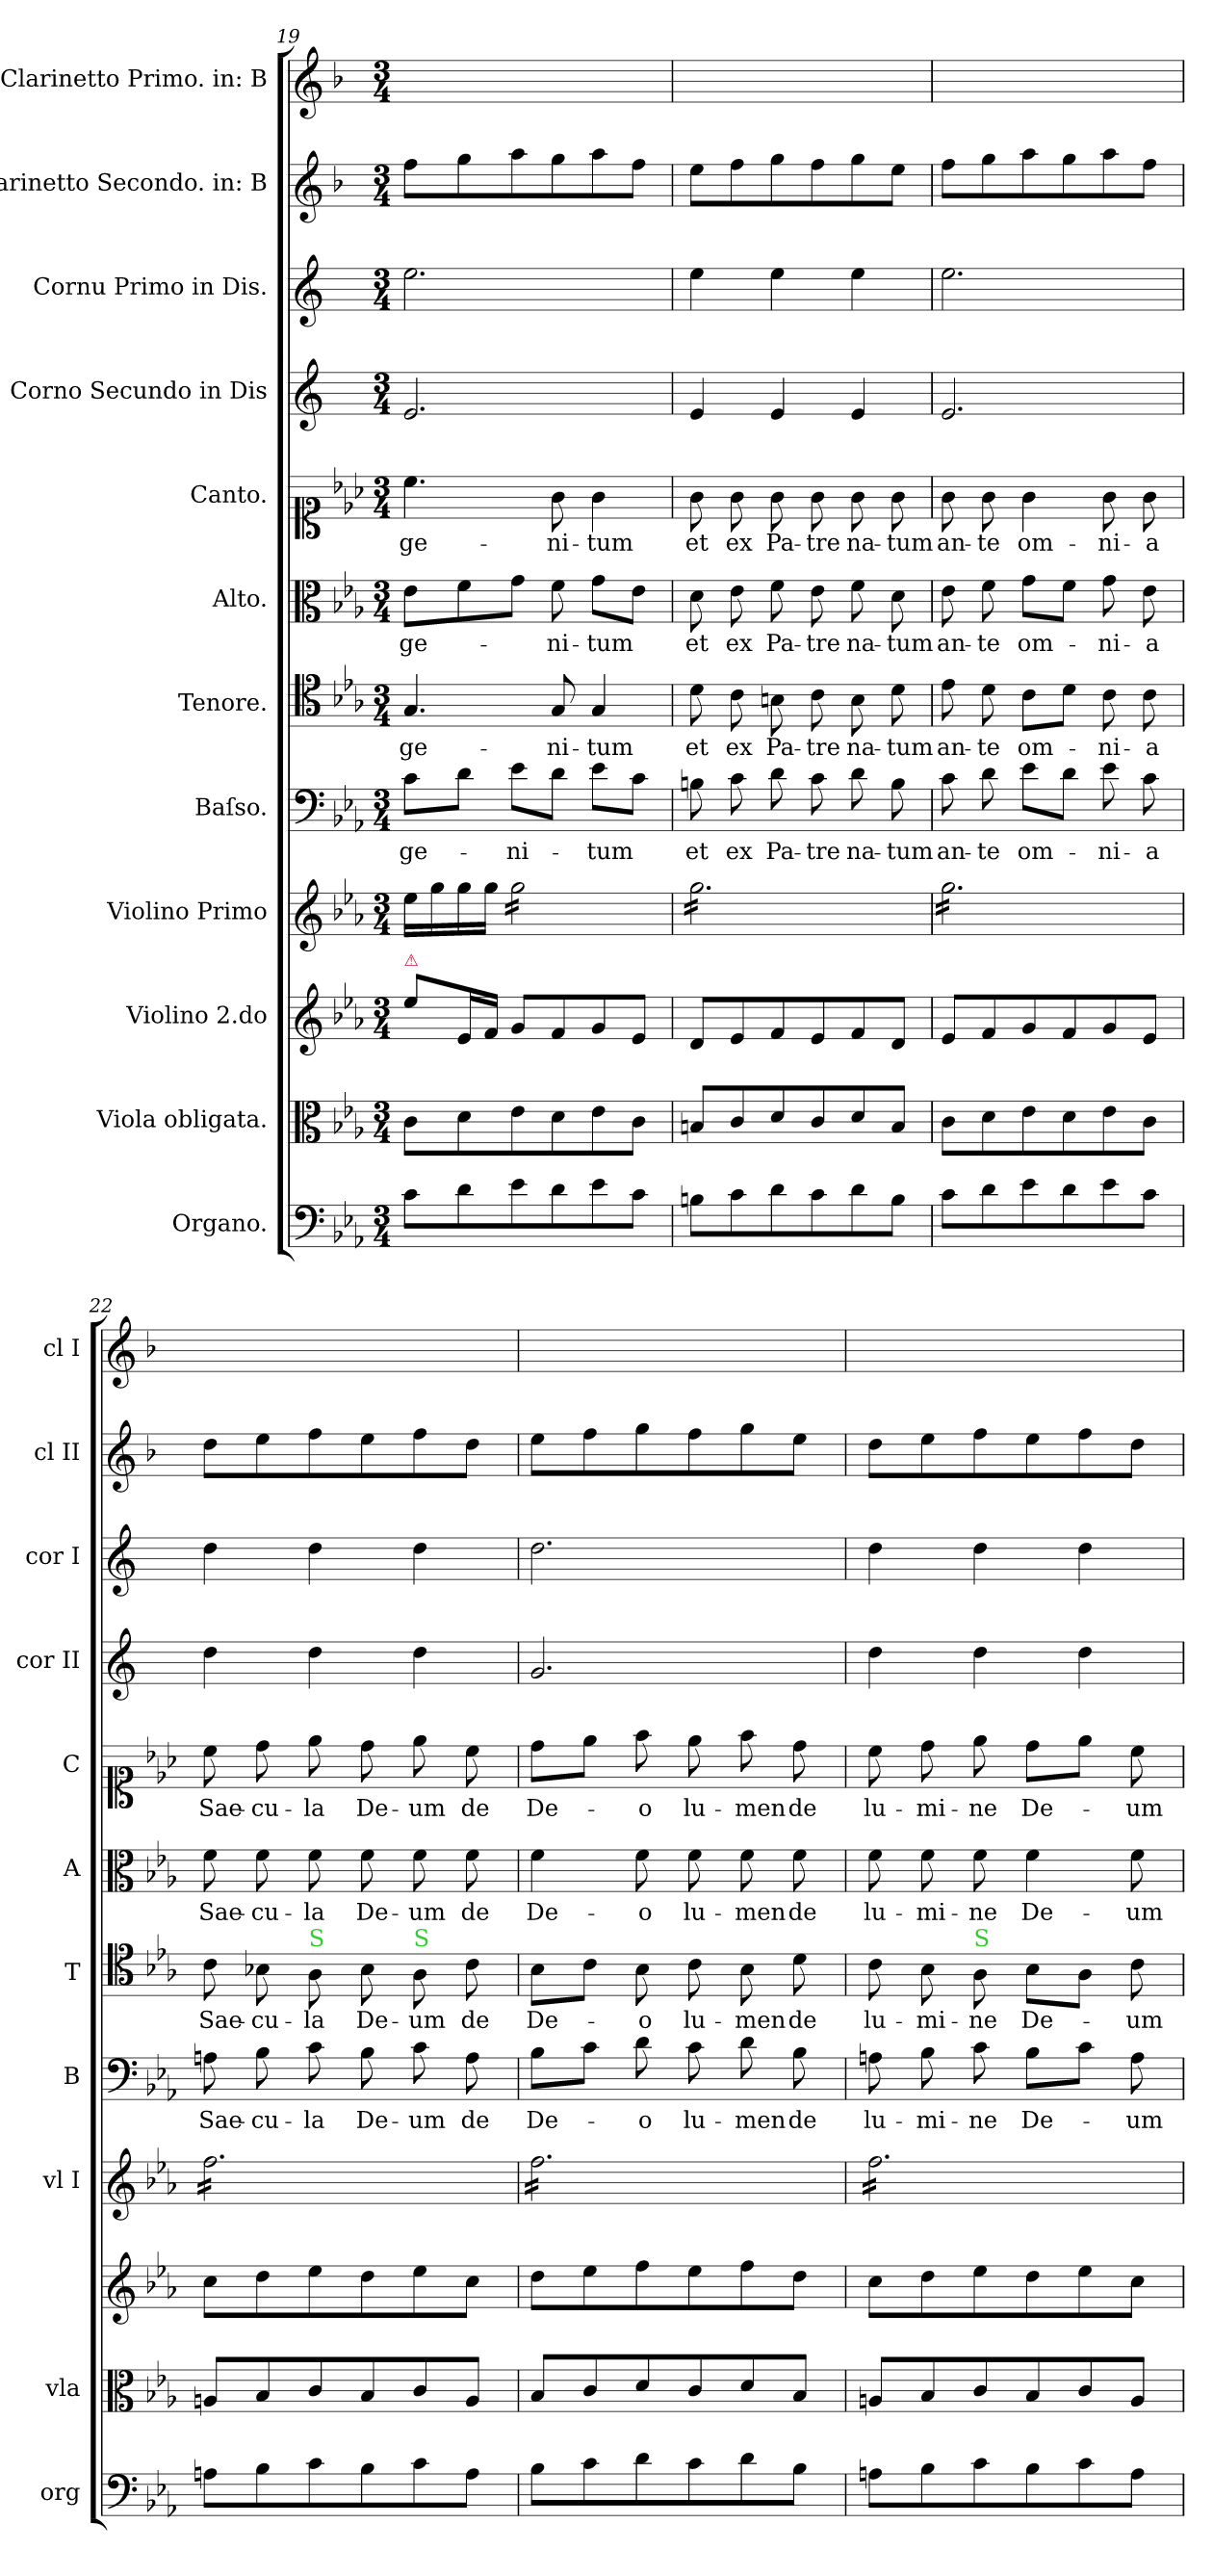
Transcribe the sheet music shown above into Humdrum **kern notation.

**kern	**kern	**kern	**kern	**kern	**text	**kern	**text	**kern	**text	**kern	**text	**kern	**kern	**kern	**kern
*part12	*part11	*part10	*part9	*part8	*part8	*part7	*part7	*part6	*part6	*part5	*part5	*part4	*part3	*part2	*part1
*staff12	*staff11	*staff10	*staff9	*staff8	*staff8	*staff7	*staff7	*staff6	*staff6	*staff5	*staff5	*staff4	*staff3	*staff2	*staff1
*I"Organo.	*I"Viola obligata.	*I"Violino 2.do	*I"Violino Primo	*I"Baſso.	*	*I"Tenore.	*	*I"Alto.	*	*I"Canto.	*	*I"Corno Secundo in Dis	*I"Cornu Primo in Dis.	*I"Clarinetto Secondo. in: B	*I"Clarinetto Primo. in: B
*I'org	*I'vla	*	*I'vl I	*I'B	*	*I'T	*	*I'A	*	*I'C	*	*I'cor II	*I'cor I	*I'cl II	*I'cl I
*clefF4	*clefC3	*clefG2	*clefG2	*clefF4	*	*clefC4	*	*clefC3	*	*clefC1	*	*clefG2	*clefG2	*clefG2	*clefG2
*	*	*	*	*	*	*	*	*	*	*	*	*ITrd5c9	*ITrd5c9	*ITrd1c2	*ITrd1c2
*k[b-e-a-]	*k[b-e-a-]	*k[b-e-a-]	*k[b-e-a-]	*k[b-e-a-]	*	*k[b-e-a-]	*	*k[b-e-a-]	*	*k[b-e-a-]	*	*k[b-e-a-]	*k[b-e-a-]	*k[b-e-a-]	*k[b-e-a-]
*E-:	*E-:	*E-:	*E-:	*E-:	*	*E-:	*	*E-:	*	*E-:	*	*E-:	*E-:	*E-:	*E-:
*M3/4	*M3/4	*M3/4	*M3/4	*M3/4	*	*M3/4	*	*M3/4	*	*M3/4	*	*M3/4	*M3/4	*M3/4	*M3/4
=19	=19	=19	=19	=19	=19	=19	=19	=19	=19	=19	=19	=19	=19	=19	=19
!	!	!LO:TX:a:color=crimson:t=⚠	!	!	!	!	!	!	!	!	!	!	!	!	!
8c\L	8c\L	8ee-\L	16ee-\LL	8c\L	-ge-	4.G/	-ge-	8e-\L	-ge-	4.cc\	-ge-	2.G/	2.g\	8ee-\L	2.ryy
.	.	.	16gg\	.	.	.	.	.	.	.	.	.	.	.	.
8d\	8d\	16e-/L	16gg\	8d\J	.	.	.	8f\	.	.	.	.	.	8ff\	.
.	.	16f/JJ	16gg\JJ	.	.	.	.	.	.	.	.	.	.	.	.
*	*	*	*tremolo	*	*	*	*	*	*	*	*	*	*	*	*
8e-\	8e-\	8g/L	16gg\LL	8e-\L	-ni-	.	.	8g\J	.	.	.	.	.	8gg\	.
.	.	.	16gg\	.	.	.	.	.	.	.	.	.	.	.	.
8d\	8d\	8f/	16gg\	8d\J	.	8G/	-ni-	8f\	-ni-	8g\	-ni-	.	.	8ff\	.
.	.	.	16gg\	.	.	.	.	.	.	.	.	.	.	.	.
8e-\	8e-\	8g/	16gg\	8e-\L	-tum	4G/	-tum	8g\L	-tum	4g\	-tum	.	.	8gg\	.
.	.	.	16gg\	.	.	.	.	.	.	.	.	.	.	.	.
8c\J	8c\J	8e-/J	16gg\	8c\J	.	.	.	8e-\J	.	.	.	.	.	8ee-\J	.
.	.	.	16gg\JJ	.	.	.	.	.	.	.	.	.	.	.	.
=20	=20	=20	=20	=20	=20	=20	=20	=20	=20	=20	=20	=20	=20	=20	=20
8Bn\L	8Bn/L	8d/L	16gg\LL	8Bn\	et	8d\	et	8d\	et	8g\	et	4G/	4g\	8dd\L	2.ryy
.	.	.	16gg\	.	.	.	.	.	.	.	.	.	.	.	.
8c\	8c/	8e-/	16gg\	8c\	ex	8c\	ex	8e-\	ex	8g\	ex	.	.	8ee-\	.
.	.	.	16gg\	.	.	.	.	.	.	.	.	.	.	.	.
8d\	8d/	8f/	16gg\	8d\	Pa-	8Bn\	Pa-	8f\	Pa-	8g\	Pa-	4G/	4g\	8ff\	.
.	.	.	16gg\	.	.	.	.	.	.	.	.	.	.	.	.
8c\	8c/	8e-/	16gg\	8c\	-tre	8c\	-tre	8e-\	-tre	8g\	-tre	.	.	8ee-\	.
.	.	.	16gg\	.	.	.	.	.	.	.	.	.	.	.	.
8d\	8d/	8f/	16gg\	8d\	na-	8B\	na-	8f\	na-	8g\	na-	4G/	4g\	8ff\	.
.	.	.	16gg\	.	.	.	.	.	.	.	.	.	.	.	.
8B\J	8B/J	8d/J	16gg\	8B\	-tum	8d\	-tum	8d\	-tum	8g\	-tum	.	.	8dd\J	.
.	.	.	16gg\JJ	.	.	.	.	.	.	.	.	.	.	.	.
=21	=21	=21	=21	=21	=21	=21	=21	=21	=21	=21	=21	=21	=21	=21	=21
8c\L	8c\L	8e-/L	16gg\LL	8c\	an-	8e-\	an-	8e-\	an-	8g\	an-	2.G/	2.g\	8ee-\L	2.ryy
.	.	.	16gg\	.	.	.	.	.	.	.	.	.	.	.	.
8d\	8d\	8f/	16gg\	8d\	-te	8d\	-te	8f\	-te	8g\	-te	.	.	8ff\	.
.	.	.	16gg\	.	.	.	.	.	.	.	.	.	.	.	.
8e-\	8e-\	8g/	16gg\	8e-\L	om-	8c\L	om-	8g\L	om-	4g\	om-	.	.	8gg\	.
.	.	.	16gg\	.	.	.	.	.	.	.	.	.	.	.	.
8d\	8d\	8f/	16gg\	8d\J	.	8d\J	.	8f\J	.	.	.	.	.	8ff\	.
.	.	.	16gg\	.	.	.	.	.	.	.	.	.	.	.	.
8e-\	8e-\	8g/	16gg\	8e-\	-ni-	8c\	-ni-	8g\	-ni-	8g\	-ni-	.	.	8gg\	.
.	.	.	16gg\	.	.	.	.	.	.	.	.	.	.	.	.
8c\J	8c\J	8e-/J	16gg\	8c\	-a	8c\	-a	8e-\	-a	8g\	-a	.	.	8ee-\J	.
.	.	.	16gg\JJ	.	.	.	.	.	.	.	.	.	.	.	.
=22	=22	=22	=22	=22	=22	=22	=22	=22	=22	=22	=22	=22	=22	=22	=22
8An\L	8An/L	8cc\L	16ff\LL	8An\	Sae-	8c\	Sae-	8f\	Sae-	8cc\	Sae-	4f\	4f\	8cc\L	2.ryy
.	.	.	16ff\	.	.	.	.	.	.	.	.	.	.	.	.
8B-\	8B-/	8dd\	16ff\	8B-\	-cu-	8B-X\	-cu-	8f\	-cu-	8dd\	-cu-	.	.	8dd\	.
.	.	.	16ff\	.	.	.	.	.	.	.	.	.	.	.	.
!	!	!	!	!	!	!LO:TX:a:color=limegreen:t=S	!	!	!	!	!	!	!	!	!
8c\	8c/	8ee-\	16ff\	8c\	-la	8A-\	-la	8f\	-la	8ee-\	-la	4f\	4f\	8ee-\	.
.	.	.	16ff\	.	.	.	.	.	.	.	.	.	.	.	.
8B-\	8B-/	8dd\	16ff\	8B-\	De-	8B-\	De-	8f\	De-	8dd\	De-	.	.	8dd\	.
.	.	.	16ff\	.	.	.	.	.	.	.	.	.	.	.	.
!	!	!	!	!	!	!LO:TX:a:color=limegreen:t=S	!	!	!	!	!	!	!	!	!
8c\	8c/	8ee-\	16ff\	8c\	-um	8A-\	-um	8f\	-um	8ee-\	-um	4f\	4f\	8ee-\	.
.	.	.	16ff\	.	.	.	.	.	.	.	.	.	.	.	.
8A\J	8A/J	8cc\J	16ff\	8A\	de	8c\	de	8f\	de	8cc\	de	.	.	8cc\J	.
.	.	.	16ff\JJ	.	.	.	.	.	.	.	.	.	.	.	.
=23	=23	=23	=23	=23	=23	=23	=23	=23	=23	=23	=23	=23	=23	=23	=23
8B-\L	8B-/L	8dd\L	16ff\LL	8B-\L	De-	8B-\L	De-	4f\	De-	8dd\L	De-	2.B-/	2.f\	8dd\L	2.ryy
.	.	.	16ff\	.	.	.	.	.	.	.	.	.	.	.	.
8c\	8c/	8ee-\	16ff\	8c\J	.	8c\J	.	.	.	8ee-\J	.	.	.	8ee-\	.
.	.	.	16ff\	.	.	.	.	.	.	.	.	.	.	.	.
8d\	8d/	8ff\	16ff\	8d\	-o	8B-\	-o	8f\	-o	8ff\	-o	.	.	8ff\	.
.	.	.	16ff\	.	.	.	.	.	.	.	.	.	.	.	.
8c\	8c/	8ee-\	16ff\	8c\	lu-	8c\	lu-	8f\	lu-	8ee-\	lu-	.	.	8ee-\	.
.	.	.	16ff\	.	.	.	.	.	.	.	.	.	.	.	.
8d\	8d/	8ff\	16ff\	8d\	-men	8B-\	-men	8f\	-men	8ff\	-men	.	.	8ff\	.
.	.	.	16ff\	.	.	.	.	.	.	.	.	.	.	.	.
8B-\J	8B-/J	8dd\J	16ff\	8B-\	de	8d\	de	8f\	de	8dd\	de	.	.	8dd\J	.
.	.	.	16ff\JJ	.	.	.	.	.	.	.	.	.	.	.	.
=24	=24	=24	=24	=24	=24	=24	=24	=24	=24	=24	=24	=24	=24	=24	=24
8An\L	8An/L	8cc\L	16ff\LL	8An\	lu-	8c\	lu-	8f\	lu-	8cc\	lu-	4f\	4f\	8cc\L	2.ryy
.	.	.	16ff\	.	.	.	.	.	.	.	.	.	.	.	.
8B-\	8B-/	8dd\	16ff\	8B-\	-mi-	8B-\	-mi-	8f\	-mi-	8dd\	-mi-	.	.	8dd\	.
.	.	.	16ff\	.	.	.	.	.	.	.	.	.	.	.	.
!	!	!	!	!	!	!LO:TX:a:color=limegreen:t=S	!	!	!	!	!	!	!	!	!
8c\	8c/	8ee-\	16ff\	8c\	-ne	8A-\	-ne	8f\	-ne	8ee-\	-ne	4f\	4f\	8ee-\	.
.	.	.	16ff\	.	.	.	.	.	.	.	.	.	.	.	.
8B-\	8B-/	8dd\	16ff\	8B-\L	De-	8B-\L	De-	4f\	De-	8dd\L	De-	.	.	8dd\	.
.	.	.	16ff\	.	.	.	.	.	.	.	.	.	.	.	.
8c\	8c/	8ee-\	16ff\	8c\J	.	8A-\J	.	.	.	8ee-\J	.	4f\	4f\	8ee-\	.
.	.	.	16ff\	.	.	.	.	.	.	.	.	.	.	.	.
8A\J	8A/J	8cc\J	16ff\	8A\	-um	8c\	-um	8f\	-um	8cc\	-um	.	.	8cc\J	.
.	.	.	16ff\JJ	.	.	.	.	.	.	.	.	.	.	.	.
*	*	*	*Xtremolo	*	*	*	*	*	*	*	*	*	*	*	*
=	=	=	=	=	=	=	=	=	=	=	=	=	=	=	=
*-	*-	*-	*-	*-	*-	*-	*-	*-	*-	*-	*-	*-	*-	*-	*-
